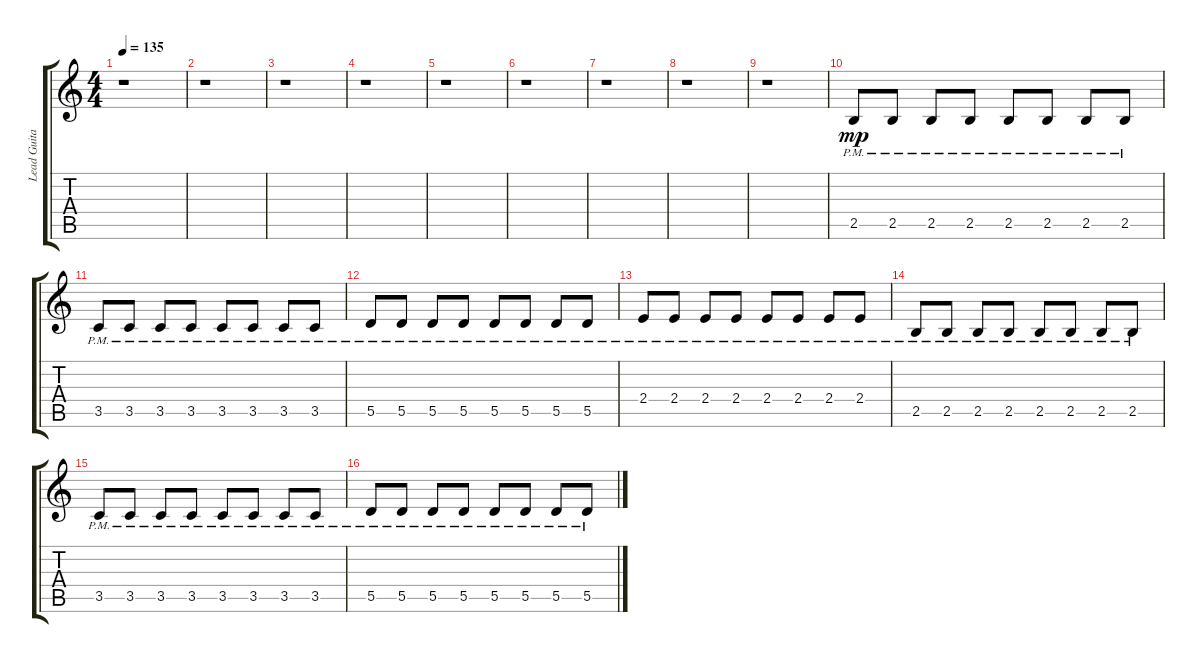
\track ("Lead Guitar" "Lead Guita") {instrument distortionguitar}
\staff {score tabs}
\tuning (E4 B3 G3 D3 A2 E2) {hide}
\ts (4 4)
\tempo 135
\clef g2
\ks c
r.1{dy f} |
r.1 |
r.1 |
r.1 |
r.1 |
r.1 |
r.1 |
r.1 |
r.1 |
2.5{pm}.8{dy mp} 2.5{pm}.8 2.5{pm}.8 2.5{pm}.8 2.5{pm}.8 2.5{pm}.8 2.5{pm}.8 2.5{pm}.8 |
3.5{pm}.8 3.5{pm}.8 3.5{pm}.8 3.5{pm}.8 3.5{pm}.8 3.5{pm}.8 3.5{pm}.8 3.5{pm}.8 |
5.5{pm}.8 5.5{pm}.8 5.5{pm}.8 5.5{pm}.8 5.5{pm}.8 5.5{pm}.8 5.5{pm}.8 5.5{pm}.8 |
2.4{pm}.8 2.4{pm}.8 2.4{pm}.8 2.4{pm}.8 2.4{pm}.8 2.4{pm}.8 2.4{pm}.8 2.4{pm}.8 |
2.5{pm}.8 2.5{pm}.8 2.5{pm}.8 2.5{pm}.8 2.5{pm}.8 2.5{pm}.8 2.5{pm}.8 2.5{pm}.8 |
3.5{pm}.8 3.5{pm}.8 3.5{pm}.8 3.5{pm}.8 3.5{pm}.8 3.5{pm}.8 3.5{pm}.8 3.5{pm}.8 |
5.5{pm}.8 5.5{pm}.8 5.5{pm}.8 5.5{pm}.8 5.5{pm}.8 5.5{pm}.8 5.5{pm}.8 5.5{pm}.8
